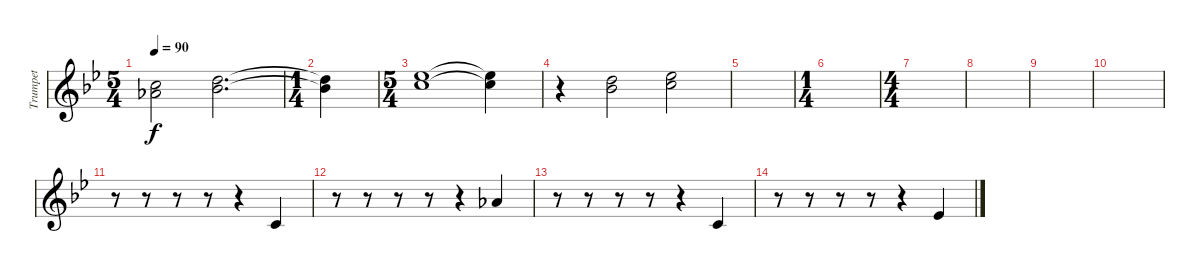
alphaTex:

\track ("Trumpet" "Trumpet") {instrument trumpet}
\staff {score}
\tuning (D5 A4 F4 C4 G3 D3) {hide}
\ts (5 4)
\tempo 90
\clef g2
\ks gminor
(3.2{t} 3.3{t}).2{dy f} (5.2 5.3).2{d} |
\ts (1 4)
(5.2{t} 5.3{t}).4 |
\ts (5 4)
(6.2 7.3).1 (6.2{t} 7.3{t}).4 |
r.4 (5.2 5.3).2 (6.2 7.3).2 |
|
\ts (1 4)
|
\ts (4 4)
|
|
|
|
r.8 r.8 r.8 r.8 r.4 10.6.4 |
r.8 r.8 r.8 r.8 r.4 13.5.4 |
r.8 r.8 r.8 r.8 r.4 10.6.4 |
r.8 r.8 r.8 r.8 r.4 13.6.4
